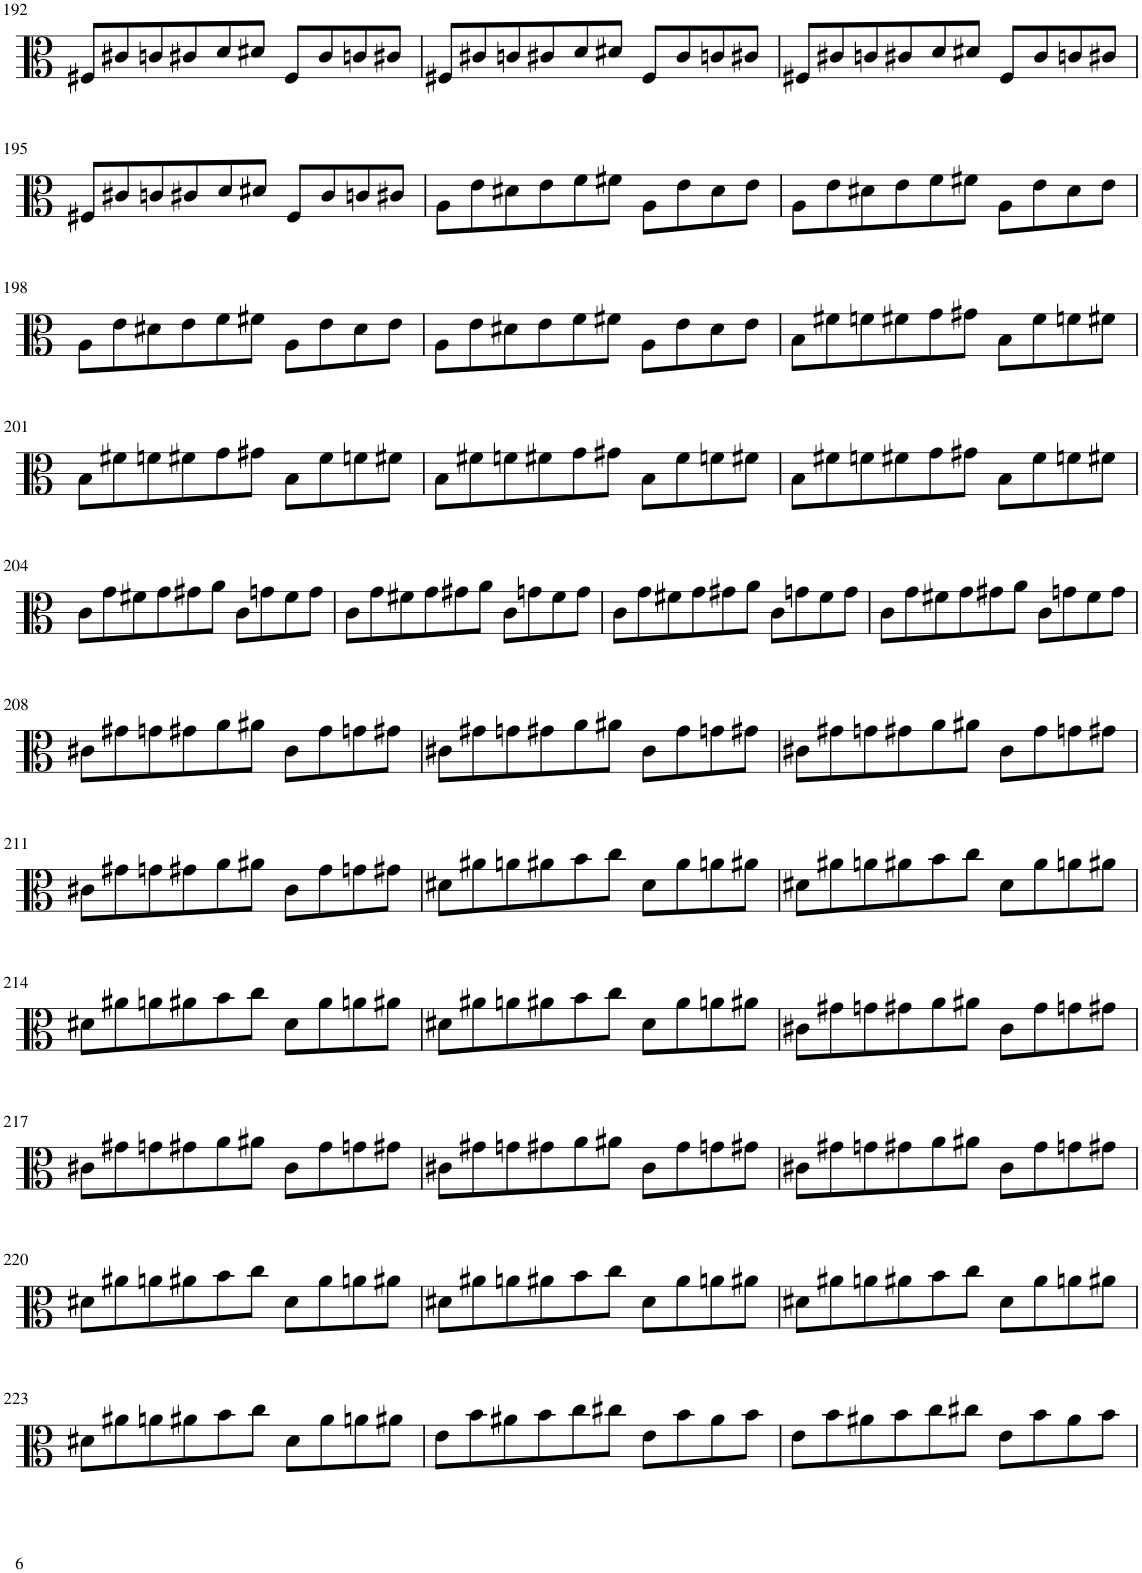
**kern
*part1
*staff1
*I"Viola
*I'Vla.
!!LO:PB:g=z
*clefC3
*k[]
*M5/4
=192
8F#X/L
8c#X/
8cn/
8c#X/
8d/
8d#X/J
8F#/L
8c#/
8cn/
8c#X/J
=193
8F#X/L
8c#X/
8cn/
8c#X/
8d/
8d#X/J
8F#/L
8c#/
8cn/
8c#X/J
=194
8F#X/L
8c#X/
8cn/
8c#X/
8d/
8d#X/J
8F#/L
8c#/
8cn/
8c#X/J
!!LO:LB:g=z
=195
8F#X/L
8c#X/
8cn/
8c#X/
8d/
8d#X/J
8F#/L
8c#/
8cn/
8c#X/J
=196
8A\L
8e\
8d#X\
8e\
8f\
8f#X\J
8A\L
8e\
8d#\
8e\J
=197
8A\L
8e\
8d#X\
8e\
8f\
8f#X\J
8A\L
8e\
8d#\
8e\J
!!LO:LB:g=z
=198
8A\L
8e\
8d#X\
8e\
8f\
8f#X\J
8A\L
8e\
8d#\
8e\J
=199
8A\L
8e\
8d#X\
8e\
8f\
8f#X\J
8A\L
8e\
8d#\
8e\J
=200
8B\L
8f#X\
8fn\
8f#X\
8g\
8g#X\J
8B\L
8f#\
8fn\
8f#X\J
!!LO:LB:g=z
=201
8B\L
8f#X\
8fn\
8f#X\
8g\
8g#X\J
8B\L
8f#\
8fn\
8f#X\J
=202
8B\L
8f#X\
8fn\
8f#X\
8g\
8g#X\J
8B\L
8f#\
8fn\
8f#X\J
=203
8B\L
8f#X\
8fn\
8f#X\
8g\
8g#X\J
8B\L
8f#\
8fn\
8f#X\J
!!LO:LB:g=z
=204
8c\L
8g\
8f#X\
8g\
8g#X\
8a\J
8c\L
8gn\
8f#\
8g\J
=205
8c\L
8g\
8f#X\
8g\
8g#X\
8a\J
8c\L
8gn\
8f#\
8g\J
=206
8c\L
8g\
8f#X\
8g\
8g#X\
8a\J
8c\L
8gn\
8f#\
8g\J
=207
8c\L
8g\
8f#X\
8g\
8g#X\
8a\J
8c\L
8gn\
8f#\
8g\J
!!LO:LB:g=z
=208
8c#X\L
8g#X\
8gn\
8g#X\
8a\
8a#X\J
8c#\L
8g#\
8gn\
8g#X\J
=209
8c#X\L
8g#X\
8gn\
8g#X\
8a\
8a#X\J
8c#\L
8g#\
8gn\
8g#X\J
=210
8c#X\L
8g#X\
8gn\
8g#X\
8a\
8a#X\J
8c#\L
8g#\
8gn\
8g#X\J
!!LO:LB:g=z
=211
8c#X\L
8g#X\
8gn\
8g#X\
8a\
8a#X\J
8c#\L
8g#\
8gn\
8g#X\J
=212
8d#X\L
8a#X\
8an\
8a#X\
8b\
8cc\J
8d#\L
8a#\
8an\
8a#X\J
=213
8d#X\L
8a#X\
8an\
8a#X\
8b\
8cc\J
8d#\L
8a#\
8an\
8a#X\J
!!LO:LB:g=z
=214
8d#X\L
8a#X\
8an\
8a#X\
8b\
8cc\J
8d#\L
8a#\
8an\
8a#X\J
=215
8d#X\L
8a#X\
8an\
8a#X\
8b\
8cc\J
8d#\L
8a#\
8an\
8a#X\J
=216
8c#X\L
8g#X\
8gn\
8g#X\
8a\
8a#X\J
8c#\L
8g#\
8gn\
8g#X\J
!!LO:LB:g=z
=217
8c#X\L
8g#X\
8gn\
8g#X\
8a\
8a#X\J
8c#\L
8g#\
8gn\
8g#X\J
=218
8c#X\L
8g#X\
8gn\
8g#X\
8a\
8a#X\J
8c#\L
8g#\
8gn\
8g#X\J
=219
8c#X\L
8g#X\
8gn\
8g#X\
8a\
8a#X\J
8c#\L
8g#\
8gn\
8g#X\J
!!LO:LB:g=z
=220
8d#X\L
8a#X\
8an\
8a#X\
8b\
8cc\J
8d#\L
8a#\
8an\
8a#X\J
=221
8d#X\L
8a#X\
8an\
8a#X\
8b\
8cc\J
8d#\L
8a#\
8an\
8a#X\J
=222
8d#X\L
8a#X\
8an\
8a#X\
8b\
8cc\J
8d#\L
8a#\
8an\
8a#X\J
!!LO:LB:g=z
=223
8d#X\L
8a#X\
8an\
8a#X\
8b\
8cc\J
8d#\L
8a#\
8an\
8a#X\J
=224
8e\L
8b\
8a#X\
8b\
8cc\
8cc#X\J
8e\L
8b\
8a#\
8b\J
=225
8e\L
8b\
8a#X\
8b\
8cc\
8cc#X\J
8e\L
8b\
8a#\
8b\J
=
*-
